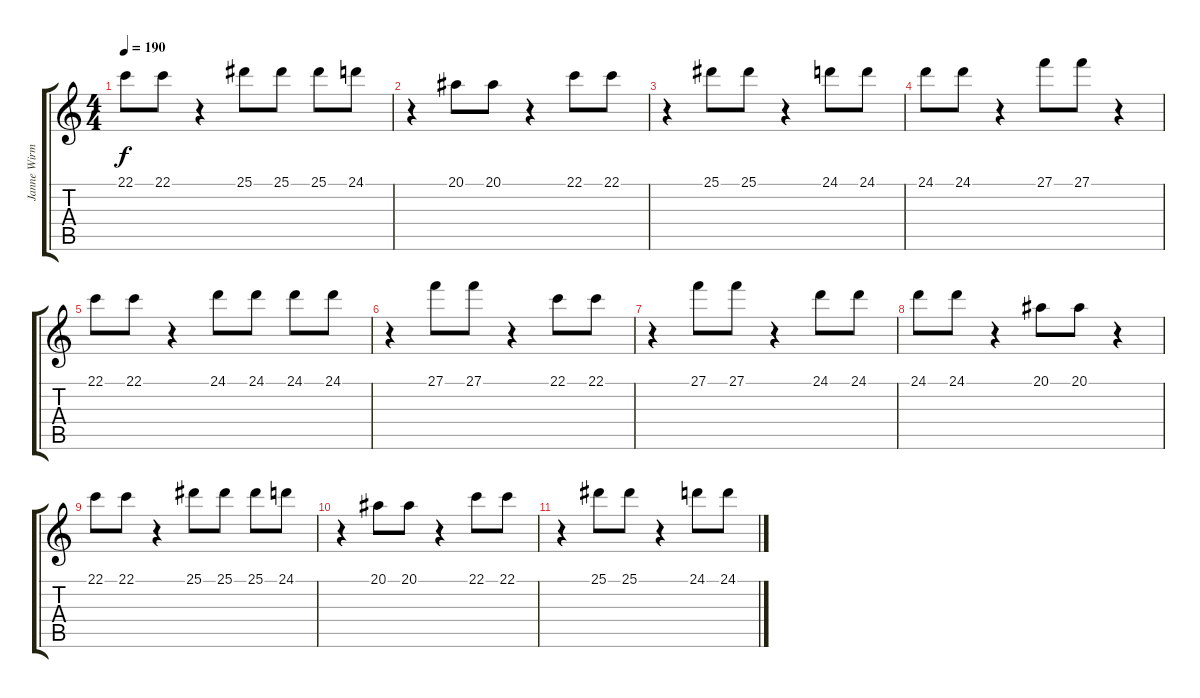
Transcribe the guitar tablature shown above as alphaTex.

\track ("Janne Wirman" "Janne Wirm") {instrument stringensemble1}
\staff {score tabs}
\tuning (D4 A3 F3 C3 G2 D2) {hide}
\ts (4 4)
\tempo 190
\clef g2
\ks c
22.1.8{dy f} 22.1.8 r.4 25.1.8 25.1.8 25.1.8 24.1.8 |
r.4 20.1.8 20.1.8 r.4 22.1.8 22.1.8 |
r.4 25.1.8 25.1.8 r.4 24.1.8 24.1.8 |
24.1.8 24.1.8 r.4 27.1.8 27.1.8 r.4 |
22.1.8 22.1.8 r.4 24.1.8 24.1.8 24.1.8 24.1.8 |
r.4 27.1.8 27.1.8 r.4 22.1.8 22.1.8 |
r.4 27.1.8 27.1.8 r.4 24.1.8 24.1.8 |
24.1.8 24.1.8 r.4 20.1.8 20.1.8 r.4 |
22.1.8 22.1.8 r.4 25.1.8 25.1.8 25.1.8 24.1.8 |
r.4 20.1.8 20.1.8 r.4 22.1.8 22.1.8 |
r.4 25.1.8 25.1.8 r.4 24.1.8 24.1.8
